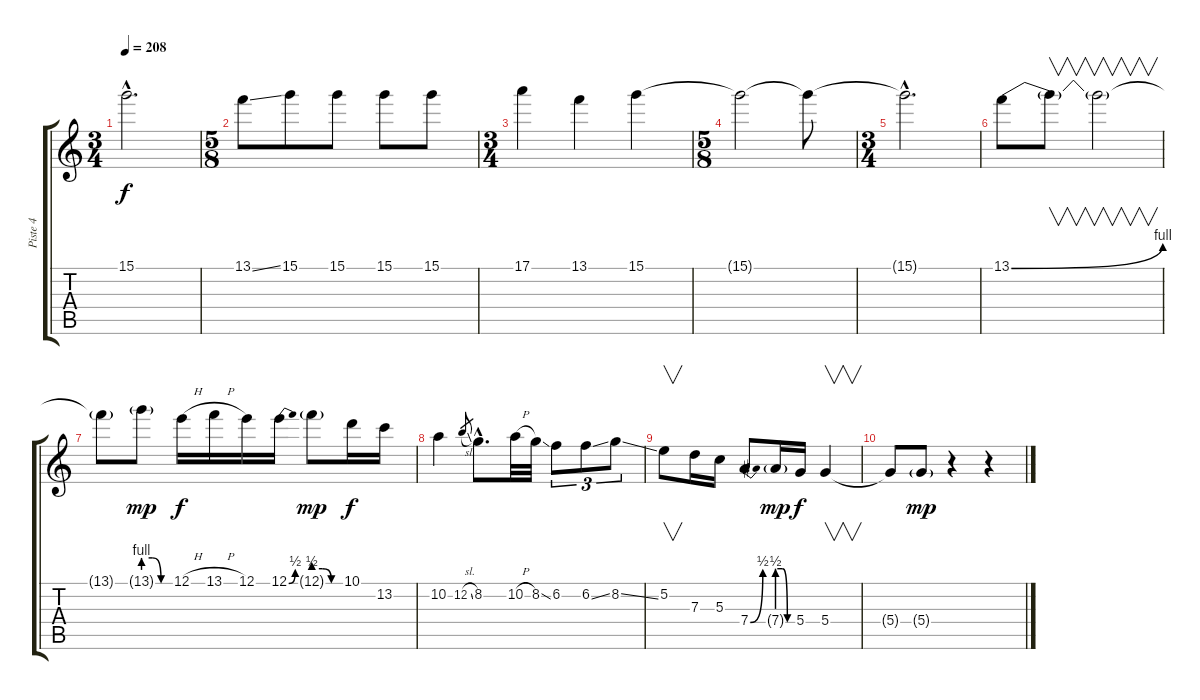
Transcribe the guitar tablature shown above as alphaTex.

\track ("Piste 4" "Piste 4") {instrument distortionguitar}
\staff {score tabs}
\tuning (E4 B3 G3 D3 A2 E2) {hide}
\ts (3 4)
\tempo 208
\clef g2
\ks c
15.1{hac t}.2{d dy f} |
\ts (5 8)
13.1{ss}.8 15.1.8 15.1.8 15.1.8 15.1.8 |
\ts (3 4)
17.1.4 13.1.4 15.1.4 |
\ts (5 8)
15.1{t}.2 15.1{t}.8 |
\ts (3 4)
15.1{hac t}.2{d} |
13.1{be (bend 0 0 60 4)}.8 13.1{t}.8{v} 13.1{t}.2{v} |
13.1{t}.8 13.1{be (custom 0 4 20 4 40 0 60 0) g}.8{dy mp} 12.1{h}.16{dy f} 13.1{h}.16 12.1.16 12.1{be (bend 0 0 60 2)}.16 12.1{be (custom 0 2 20 2 40 0 60 0) g}.8{dy mp} 10.1.16{dy f} 13.2.16 |
10.2.4 12.2{sl}.8{gr} 8.2{hac}.8{d} 10.2{h}.32 8.2{ss}.32 6.2.8{tu (3 2)} 6.2{ss}.8{tu (3 2)} 8.2{ss}.8{tu (3 2)} |
5.2.8{v} 7.3.16 5.3.16 7.4{be (bend 0 0 60 2)}.8 7.4{be (custom 0 2 20 2 40 0 60 0) g}.16{dy mp} 5.4.16{dy f} 5.4.4{v} |
5.4{t}.8 5.4{g}.8{dy mp} r.4 r.4
